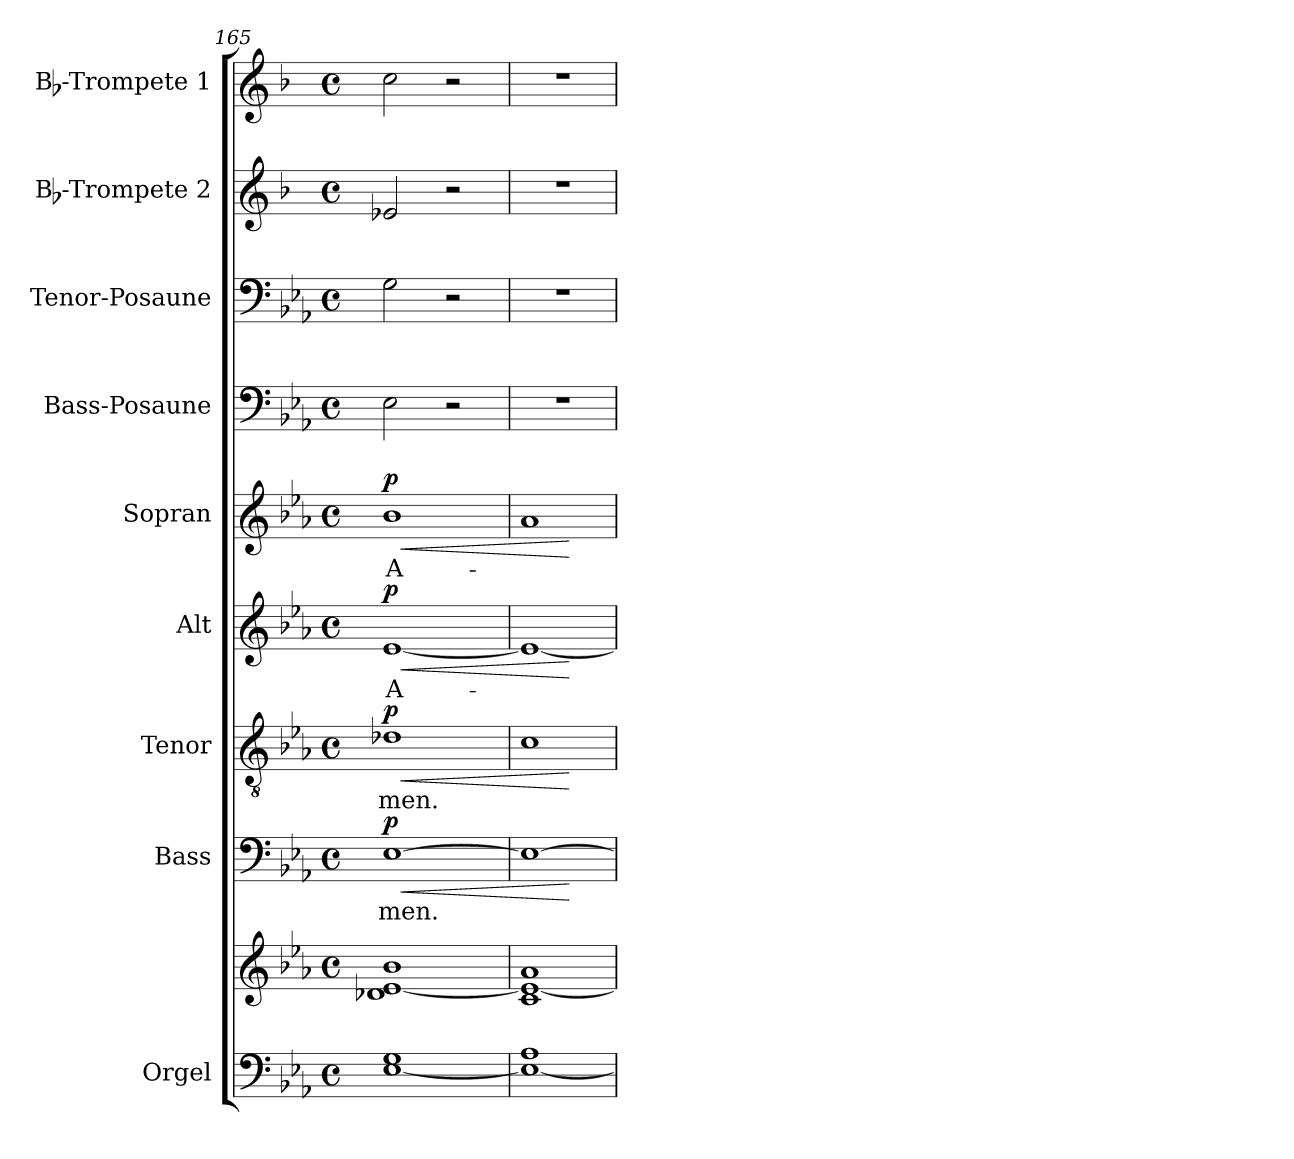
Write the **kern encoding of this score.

**kern	**kern	**kern	**text	**dynam	**kern	**text	**dynam	**kern	**text	**dynam	**kern	**text	**dynam	**kern	**kern	**kern	**kern
*part9	*part9	*part8	*part8	*part8	*part7	*part7	*part7	*part6	*part6	*part6	*part5	*part5	*part5	*part4	*part3	*part2	*part1
*staff10	*staff9	*staff8	*staff8	*staff8	*staff7	*staff7	*staff7	*staff6	*staff6	*staff6	*staff5	*staff5	*staff5	*staff4	*staff3	*staff2	*staff1
*I"Orgel	*	*I"Bass	*	*	*I"Tenor	*	*	*I"Alt	*	*	*I"Sopran	*	*	*I"Bass-Posaune	*I"Tenor-Posaune	*I"Bb-Trompete 2	*I"Bb-Trompete 1
*I'Org.	*	*I'B.	*	*	*I'T.	*	*	*I'A.	*	*	*I'S.	*	*	*I'B. Pos.	*I'T. Pos.	*I'Trp. 2	*I'Trp. 1
*clefF4	*clefG2	*clefF4	*	*	*clefGv2	*	*	*clefG2	*	*	*clefG2	*	*	*clefF4	*clefF4	*clefG2	*clefG2
*	*	*	*	*	*	*	*	*	*	*	*	*	*	*	*	*ITrd1c2	*ITrd1c2
*k[b-e-a-]	*k[b-e-a-]	*k[b-e-a-]	*	*	*k[b-e-a-]	*	*	*k[b-e-a-]	*	*	*k[b-e-a-]	*	*	*k[b-e-a-]	*k[b-e-a-]	*k[b-e-a-]	*k[b-e-a-]
*E-:	*E-:	*E-:	*	*	*E-:	*	*	*E-:	*	*	*E-:	*	*	*E-:	*E-:	*E-:	*E-:
*M4/4	*M4/4	*M4/4	*	*	*M4/4	*	*	*M4/4	*	*	*M4/4	*	*	*M4/4	*M4/4	*M4/4	*M4/4
*met(c)	*met(c)	*met(c)	*	*	*met(c)	*	*	*met(c)	*	*	*met(c)	*	*	*met(c)	*met(c)	*met(c)	*met(c)
=165	=165	=165	=165	=165	=165	=165	=165	=165	=165	=165	=165	=165	=165	=165	=165	=165	=165
*^	*^	*	*	*	*	*	*	*	*	*	*	*	*	*	*	*	*
!	!	!	!	!	!LO:LY:b	!LO:HP:b	!	!LO:LY:b	!LO:HP:b	!	!LO:LY:b	!LO:HP:b	!	!LO:LY:b	!LO:HP:b	!	!	!	!
!	!	!	!	!	!	!LO:DY:n=1:a	!	!	!LO:DY:n=1:a	!	!	!LO:DY:n=1:a	!	!	!LO:DY:n=1:a	!	!	!	!
1G	[<1E-	1b-	1d-X [<1e-	[1E-	-men.	< p	1d-X	-men.	< p	[1e-	A-	< p	1b-	A-	< p	2E-\	2G\	2d-X/	2b-\
.	.	.	.	.	.	.	.	.	.	.	.	.	.	.	.	2r	2r	2r	2r
=166	=166	=166	=166	=166	=166	=166	=166	=166	=166	=166	=166	=166	=166	=166	=166	=166	=166	=166	=166
1A-	1E-_	1a-	1c 1e-_	1E-_	.	.	1c	.	.	1e-_	.	.	1a-	.	.	1r	1r	1r	1r
*v	*v	*	*	*	*	*	*	*	*	*	*	*	*	*	*	*	*	*	*
*	*v	*v	*	*	*	*	*	*	*	*	*	*	*	*	*	*	*	*
.	.	.	.	[	.	.	[	.	.	[	.	.	[	.	.	.	.
=	=	=	=	=	=	=	=	=	=	=	=	=	=	=	=	=	=
*-	*-	*-	*-	*-	*-	*-	*-	*-	*-	*-	*-	*-	*-	*-	*-	*-	*-
